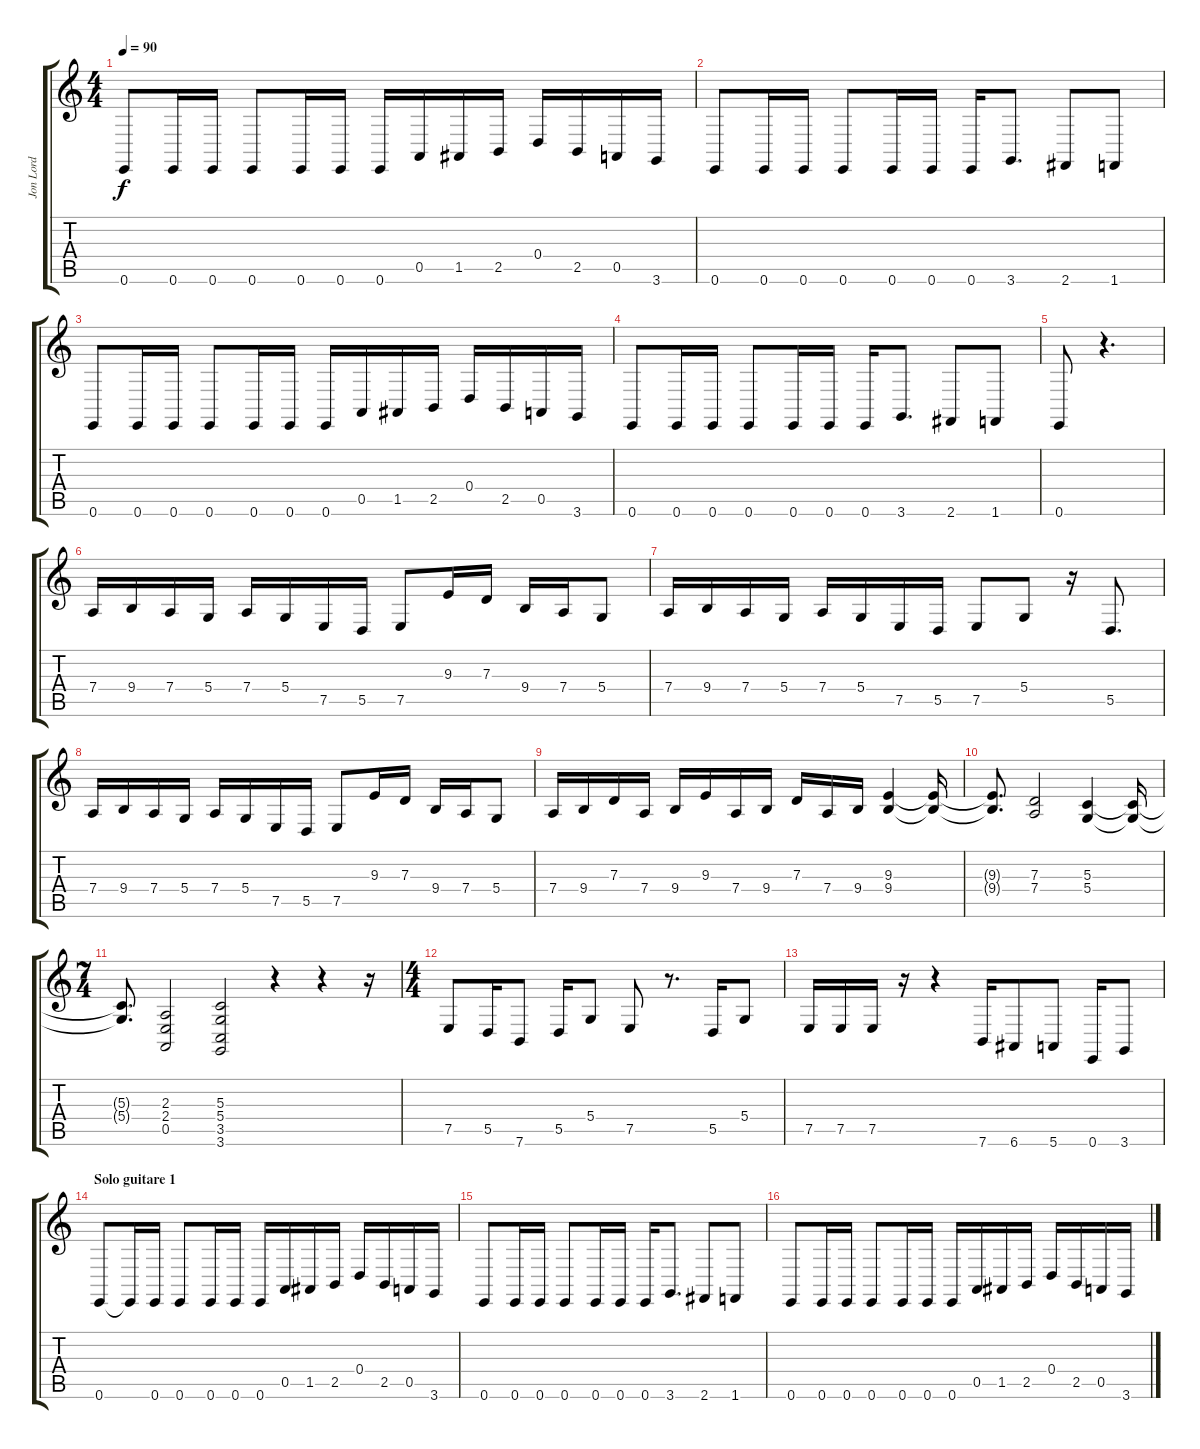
\track ("Jon Lord" "Jon Lord") {instrument drawbarorgan}
\staff {score tabs}
\tuning (E4 B3 G3 D3 A2 E2) {hide}
\ts (4 4)
\tempo 90
\clef g2
\ks c
0.6.8{dy f} 0.6.16 0.6.16 0.6.8 0.6.16 0.6.16 0.6.16 0.5.16 1.5.16 2.5.16 0.4.16 2.5.16 0.5.16 3.6.16 |
0.6.8 0.6.16 0.6.16 0.6.8 0.6.16 0.6.16 0.6.16 3.6.8{d} 2.6.8 1.6.8 |
0.6.8 0.6.16 0.6.16 0.6.8 0.6.16 0.6.16 0.6.16 0.5.16 1.5.16 2.5.16 0.4.16 2.5.16 0.5.16 3.6.16 |
0.6.8 0.6.16 0.6.16 0.6.8 0.6.16 0.6.16 0.6.16 3.6.8{d} 2.6.8 1.6.8 |
0.6.8 r.4{d} |
7.4.16 9.4.16 7.4.16 5.4.16 7.4.16 5.4.16 7.5.16 5.5.16 7.5.8 9.3.16 7.3.16 9.4.16 7.4.16 5.4.8 |
7.4.16 9.4.16 7.4.16 5.4.16 7.4.16 5.4.16 7.5.16 5.5.16 7.5.8 5.4.8 r.16 5.5.8{d} |
7.4.16 9.4.16 7.4.16 5.4.16 7.4.16 5.4.16 7.5.16 5.5.16 7.5.8 9.3.16 7.3.16 9.4.16 7.4.16 5.4.8 |
7.4.16 9.4.16 7.3.16 7.4.16 9.4.16 9.3.16 7.4.16 9.4.16 7.3.16 7.4.16 9.4.16 (9.3 9.4).4 (9.3{t} 9.4{t}).16 |
(9.3{t} 9.4{t}).8{d} (7.3 7.4).2 (5.3 5.4).4 (5.3{t} 5.4{t}).16 |
\ts (7 4)
(5.3{t} 5.4{t}).8{d} (2.3 2.4 0.5).2 (5.3 5.4 3.5 3.6).2 r.4 r.4 r.16 |
\ts (4 4)
7.5.8 5.5.16 7.6.8 5.5.16 5.4.8 7.5.8 r.8{d} 5.5.16 5.4.8 |
7.5.16 7.5.16 7.5.16 r.16 r.4 7.6.16 6.6.8 5.6.8 0.6.16 3.6.8 |
\section ("" "Solo guitare 1")
0.6.8 0.6{t}.16 0.6.16 0.6.8 0.6.16 0.6.16 0.6.16 0.5.16 1.5.16 2.5.16 0.4.16 2.5.16 0.5.16 3.6.16 |
0.6.8 0.6.16 0.6.16 0.6.8 0.6.16 0.6.16 0.6.16 3.6.8{d} 2.6.8 1.6.8 |
0.6.8 0.6.16 0.6.16 0.6.8 0.6.16 0.6.16 0.6.16 0.5.16 1.5.16 2.5.16 0.4.16 2.5.16 0.5.16 3.6.16
